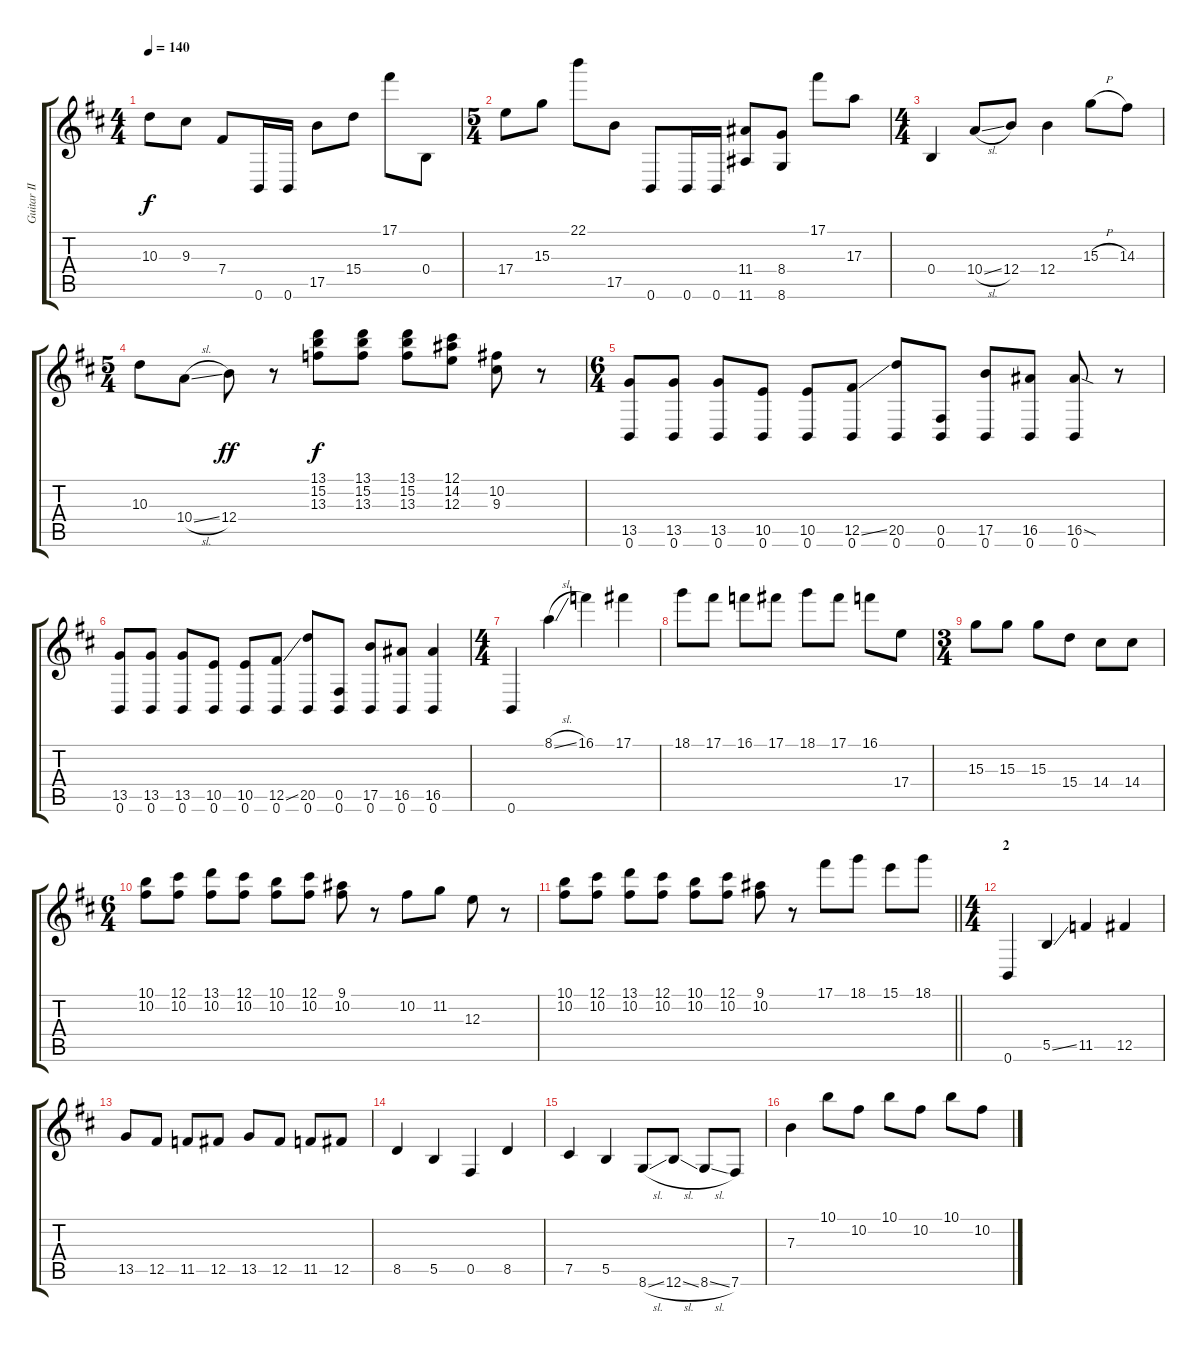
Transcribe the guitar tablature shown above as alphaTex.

\track ("Guitar II" "Guitar II") {instrument distortionguitar}
\staff {score tabs}
\tuning (Db4 Ab3 E3 B2 Gb2 B1) {hide}
\ts (4 4)
\tempo 140
\clef g2
\ks bminor
10.3.8{dy f} 9.3.8 7.4.8 0.6.16 0.6.16 17.5.8 15.4.8 17.1.8 0.4.8 |
\ts (5 4)
17.4.8 15.3.8 22.1.8 17.5.8 0.6.8 0.6.16 0.6.16 (11.4 11.6).8 (8.4 8.6).8 17.1.8 17.3.8 |
\ts (4 4)
0.4.4 10.4{sl}.8 12.4.8 12.4.4 15.3{h}.8 14.3.8 |
\ts (5 4)
10.3.8 10.4{sl}.8 12.4.8{dy ff} r.8 (13.1 15.2 13.3).8{dy f} (13.1 15.2 13.3).8 (13.1 15.2 13.3).8 (12.1 14.2 12.3).8 (10.2 9.3).8 r.8 |
\ts (6 4)
(13.5 0.6).8 (13.5 0.6).8 (13.5 0.6).8 (10.5 0.6).8 (10.5 0.6).8 (12.5{ss} 0.6).8 (20.5 0.6).8 (0.5 0.6).8 (17.5 0.6).8 (16.5 0.6).8 (16.5{sod} 0.6).8 r.8 |
(13.5 0.6).8 (13.5 0.6).8 (13.5 0.6).8 (10.5 0.6).8 (10.5 0.6).8 (12.5{ss} 0.6).8 (20.5 0.6).8 (0.5 0.6).8 (17.5 0.6).8 (16.5 0.6).8 (16.5 0.6).4 |
\ts (4 4)
0.6.4 8.1{sl}.4 16.1.4 17.1.4 |
18.1.8 17.1.8 16.1.8 17.1.8 18.1.8 17.1.8 16.1.8 17.4.8 |
\ts (3 4)
15.3.8 15.3.8 15.3.8 15.4.8 14.4.8 14.4.8 |
\ts (6 4)
(10.1 10.2).8 (12.1 10.2).8 (13.1 10.2).8 (12.1 10.2).8 (10.1 10.2).8 (12.1 10.2).8 (9.1 10.2).8 r.8 10.2.8 11.2.8 12.3.8 r.8 |
\barLineRight lightlight
(10.1 10.2).8 (12.1 10.2).8 (13.1 10.2).8 (12.1 10.2).8 (10.1 10.2).8 (12.1 10.2).8 (9.1 10.2).8 r.8 17.1.8 18.1.8 15.1.8 18.1.8 |
\ts (4 4)
\section ("" "2")
0.6.4 5.5{ss}.4 11.5.4 12.5.4 |
13.5.8 12.5.8 11.5.8 12.5.8 13.5.8 12.5.8 11.5.8 12.5.8 |
8.5.4 5.5.4 0.5.4 8.5.4 |
7.5.4 5.5.4 8.6{sl}.8 12.6{sl}.8 8.6{sl}.8 7.6.8 |
7.3.4 10.1.8 10.2.8 10.1.8 10.2.8 10.1.8 10.2.8
